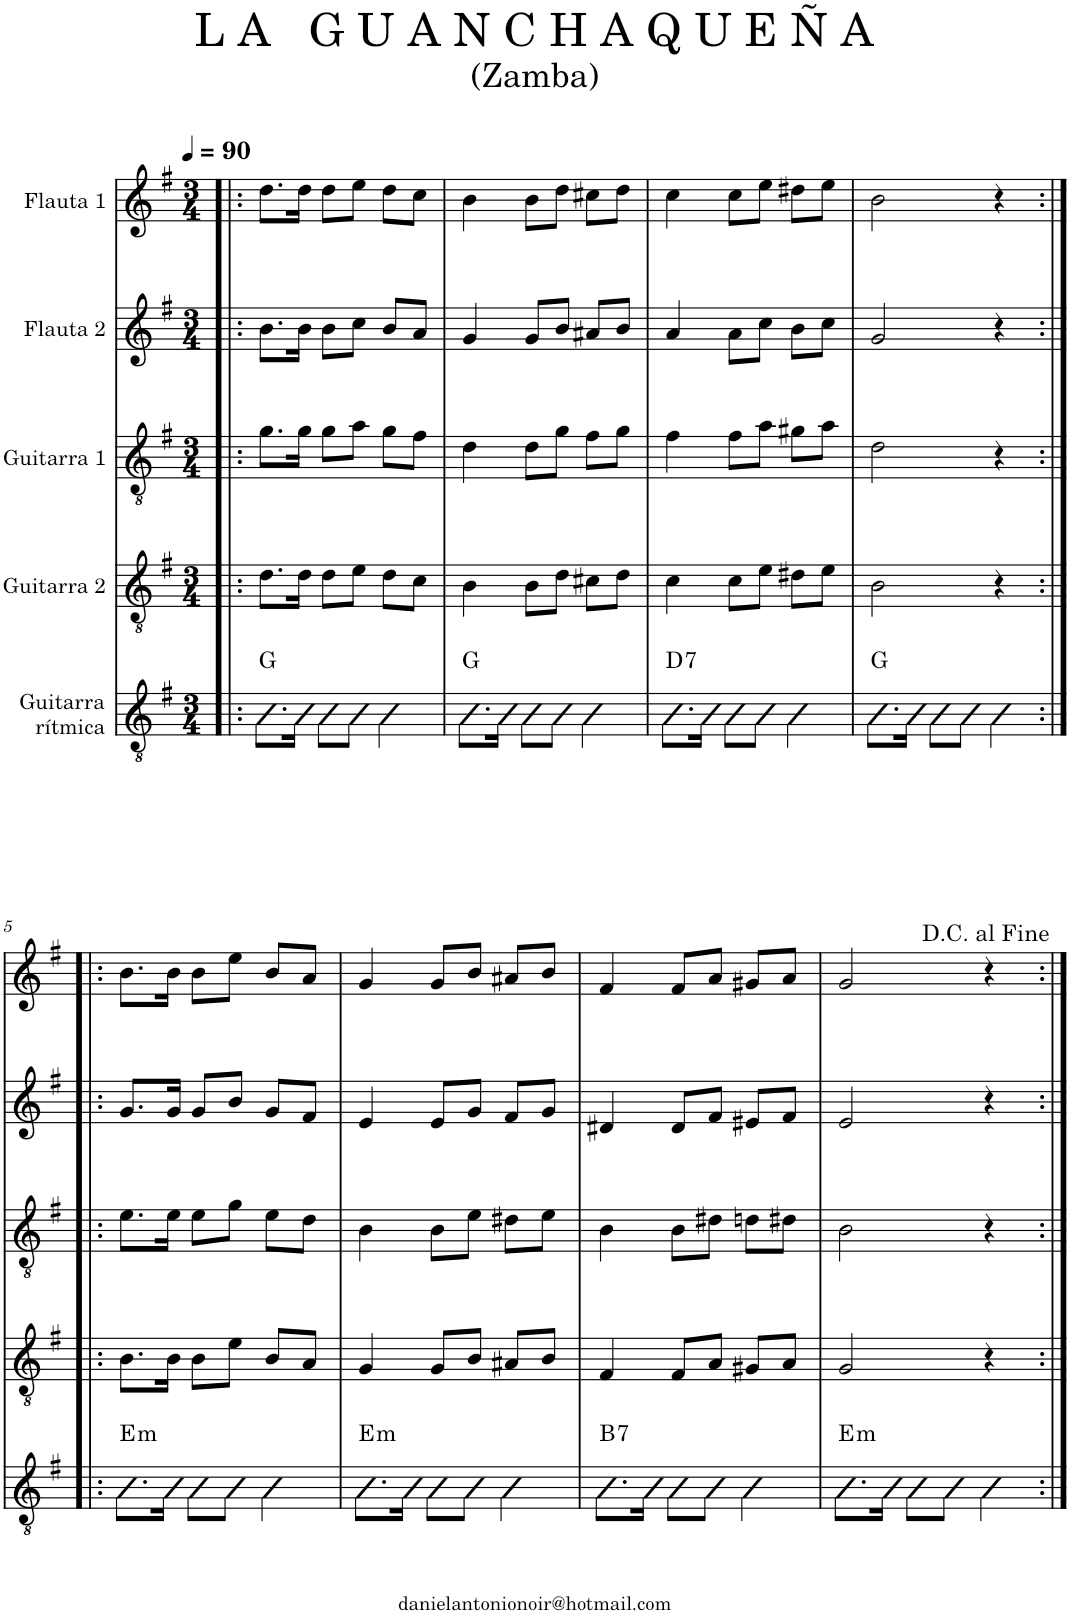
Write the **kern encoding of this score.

**kern	**harte	**kern	**kern	**kern	**kern
*part5	*part5	*part4	*part3	*part2	*part1
*staff5	*	*staff4	*staff3	*staff2	*staff1
*I"Guitarra  rítmica	*	*I"Guitarra 2	*I"Guitarra 1	*I"Flauta 2	*I"Flauta 1
*	*	*	*	*I'Fl	*I'Fl
*clefGv2	*	*clefGv2	*clefGv2	*clefG2	*clefG2
*k[f#]	*	*k[f#]	*k[f#]	*k[f#]	*k[f#]
*M3/4	*	*M3/4	*M3/4	*M3/4	*M3/4
*MM90	*	*MM90	*MM90	*MM90	*MM90
=1!|:	=1!|:	=1!|:	=1!|:	=1!|:	=1!|:
8.B\L	G:maj	8.d\L	8.g\L	8.b\L	8.dd\L
16B\Jk	.	16d\Jk	16g\Jk	16b\Jk	16dd\Jk
8B\L	.	8d\L	8g\L	8b\L	8dd\L
8B\J	.	8e\J	8a\J	8cc\J	8ee\J
4B\	.	8d\L	8g\L	8b/L	8dd\L
.	.	8c\J	8f#\J	8a/J	8cc\J
=2	=2	=2	=2	=2	=2
8.B\L	G:maj	4B\	4d\	4g/	4b\
16B\Jk	.	.	.	.	.
8B\L	.	8B\L	8d\L	8g/L	8b\L
8B\J	.	8d\J	8g\J	8b/J	8dd\J
4B\	.	8c#X\L	8f#\L	8a#X/L	8cc#X\L
.	.	8d\J	8g\J	8b/J	8dd\J
=3	=3	=3	=3	=3	=3
!	!LO:H:kt=7	!	!	!	!
8.B\L	D:7	4c\	4f#\	4a/	4cc\
16B\Jk	.	.	.	.	.
8B\L	.	8c\L	8f#\L	8a\L	8cc\L
8B\J	.	8e\J	8a\J	8cc\J	8ee\J
4B\	.	8d#X\L	8g#X\L	8b\L	8dd#X\L
.	.	8e\J	8a\J	8cc\J	8ee\J
=4	=4	=4	=4	=4	=4
8.B\L	G:maj	2B\	2d\	2g/	2b\
16B\Jk	.	.	.	.	.
8B\L	.	.	.	.	.
8B\J	.	.	.	.	.
4B\	.	4r	4r	4r	4r
!!LO:LB:g=z
=5:|!|:	=5:|!|:	=5:|!|:	=5:|!|:	=5:|!|:	=5:|!|:
!	!LO:H:kt=m	!	!	!	!
8.B\L	E:min	8.B\L	8.e\L	8.g/L	8.b\L
16B\Jk	.	16B\Jk	16e\Jk	16g/Jk	16b\Jk
8B\L	.	8B\L	8e\L	8g/L	8b\L
8B\J	.	8e\J	8g\J	8b/J	8ee\J
4B\	.	8B/L	8e\L	8g/L	8b/L
.	.	8A/J	8d\J	8f#/J	8a/J
=6	=6	=6	=6	=6	=6
!	!LO:H:kt=m	!	!	!	!
8.B\L	E:min	4G/	4B\	4e/	4g/
16B\Jk	.	.	.	.	.
8B\L	.	8G/L	8B\L	8e/L	8g/L
8B\J	.	8B/J	8e\J	8g/J	8b/J
4B\	.	8A#X/L	8d#X\L	8f#/L	8a#X/L
.	.	8B/J	8e\J	8g/J	8b/J
=7	=7	=7	=7	=7	=7
!	!LO:H:kt=7	!	!	!	!
8.B\L	B:7	4F#/	4B\	4d#X/	4f#/
16B\Jk	.	.	.	.	.
8B\L	.	8F#/L	8B\L	8d#/L	8f#/L
8B\J	.	8A/J	8d#X\J	8f#/J	8a/J
4B\	.	8G#X/L	8dn\L	8e#X/L	8g#X/L
.	.	8A/J	8d#X\J	8f#/J	8a/J
=8	=8	=8	=8	=8	=8
!	!LO:H:kt=m	!	!	!	!
8.B\L	E:min	2G/	2B\	2e/	2g/
16B\Jk	.	.	.	.	.
8B\L	.	.	.	.	.
8B\J	.	.	.	.	.
4B\	.	4r	4r	4r	4r
=:|!	=:|!	=:|!	=:|!	=:|!	=:|!
*-	*-	*-	*-	*-	*-
